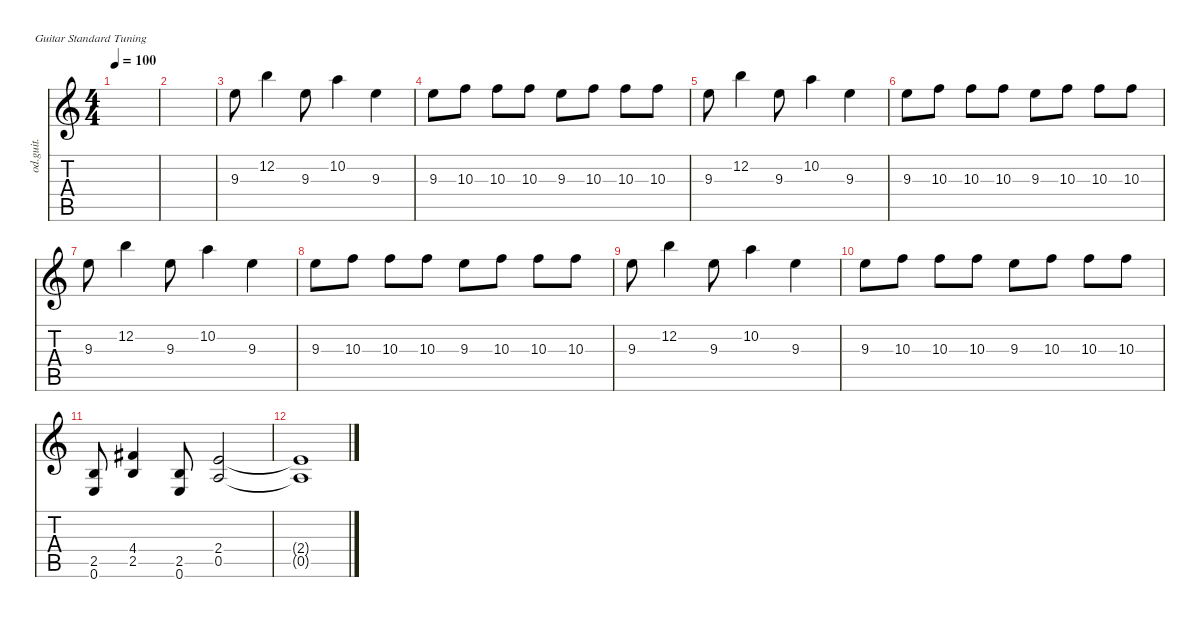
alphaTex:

\defaultSystemsLayout 4
\hideDynamics
\bracketExtendMode nobrackets
\otherSystemsTrackNameOrientation horizontal
\track ("Overdriven Guitar" "od.guit.") {instrument overdrivenguitar}
\staff {score tabs}
\tuning (E4 B3 G3 D3 A2 E2)
\ts (4 4)
\tempo 100
\clef g2
\ks c
|
|
9.3.8{beam Down} 12.2.4{beam Down} 9.3.8{beam Down} 10.2.4{beam Down} 9.3.4{beam Down} |
9.3.8{beam Down} 10.3.8{beam Down} 10.3.8{beam Down} 10.3.8{beam Down} 9.3.8{beam Down} 10.3.8{beam Down} 10.3.8{beam Down} 10.3.8{beam Down} |
9.3.8{beam Down} 12.2.4{beam Down} 9.3.8{beam Down} 10.2.4{beam Down} 9.3.4{beam Down} |
9.3.8{beam Down} 10.3.8{beam Down} 10.3.8{beam Down} 10.3.8{beam Down} 9.3.8{beam Down} 10.3.8{beam Down} 10.3.8{beam Down} 10.3.8{beam Down} |
9.3.8{beam Down} 12.2.4{beam Down} 9.3.8{beam Down} 10.2.4{beam Down} 9.3.4{beam Down} |
9.3.8{beam Down} 10.3.8{beam Down} 10.3.8{beam Down} 10.3.8{beam Down} 9.3.8{beam Down} 10.3.8{beam Down} 10.3.8{beam Down} 10.3.8{beam Down} |
9.3.8{beam Down} 12.2.4{beam Down} 9.3.8{beam Down} 10.2.4{beam Down} 9.3.4{beam Down} |
9.3.8{beam Down} 10.3.8{beam Down} 10.3.8{beam Down} 10.3.8{beam Down} 9.3.8{beam Down} 10.3.8{beam Down} 10.3.8{beam Down} 10.3.8{beam Down} |
(0.6 2.5).8{beam Up} (2.5 4.4{acc #}).4{beam Up} (0.6 2.5).8{beam Up} (0.5 2.4).2{beam Up} |
(0.5{t} 2.4{t}).1{beam Up}
